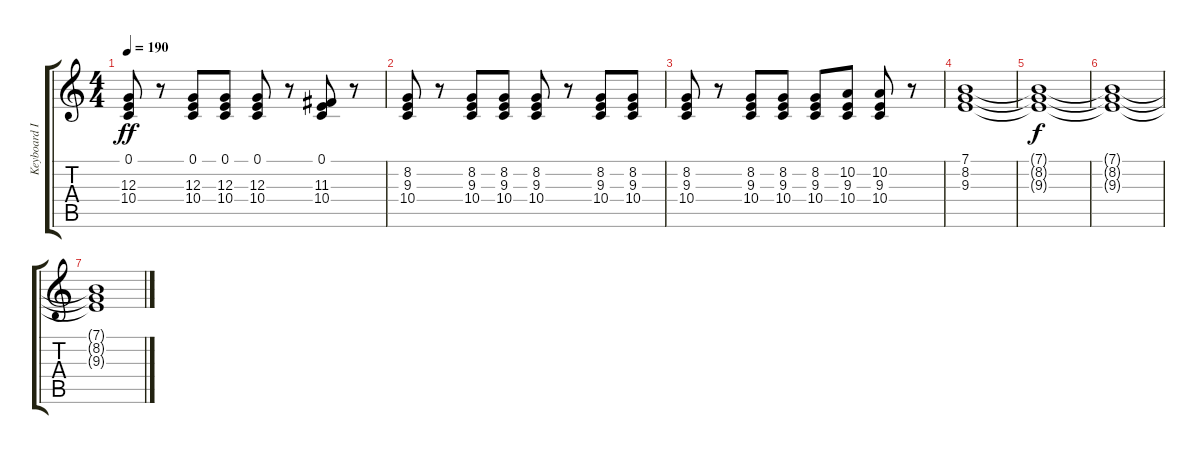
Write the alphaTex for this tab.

\track ("Keyboard II" "Keyboard I") {instrument acousticgrandpiano}
\staff {score tabs}
\tuning (E4 B3 G3 D3 A2 D2) {hide}
\ts (4 4)
\tempo 190
\clef g2
\ks c
(0.1 12.3 10.4).8{dy ff} r.8 (0.1 12.3 10.4).8 (0.1 12.3 10.4).8 (0.1 12.3 10.4).8 r.8 (0.1 11.3 10.4).8 r.8 |
(8.2 9.3 10.4).8 r.8 (8.2 9.3 10.4).8 (8.2 9.3 10.4).8 (8.2 9.3 10.4).8 r.8 (8.2 9.3 10.4).8 (8.2 9.3 10.4).8 |
(8.2 9.3 10.4).8 r.8 (8.2 9.3 10.4).8 (8.2 9.3 10.4).8 (8.2 9.3 10.4).8 (10.2 9.3 10.4).8 (10.2 9.3 10.4).8 r.8 |
(7.1 8.2 9.3).1{volume 13 instrument stringensemble1} |
(7.1{t} 8.2{t} 9.3{t}).1{dy f} |
(7.1{t} 8.2{t} 9.3{t}).1 |
(7.1{t} 8.2{t} 9.3{t}).1
